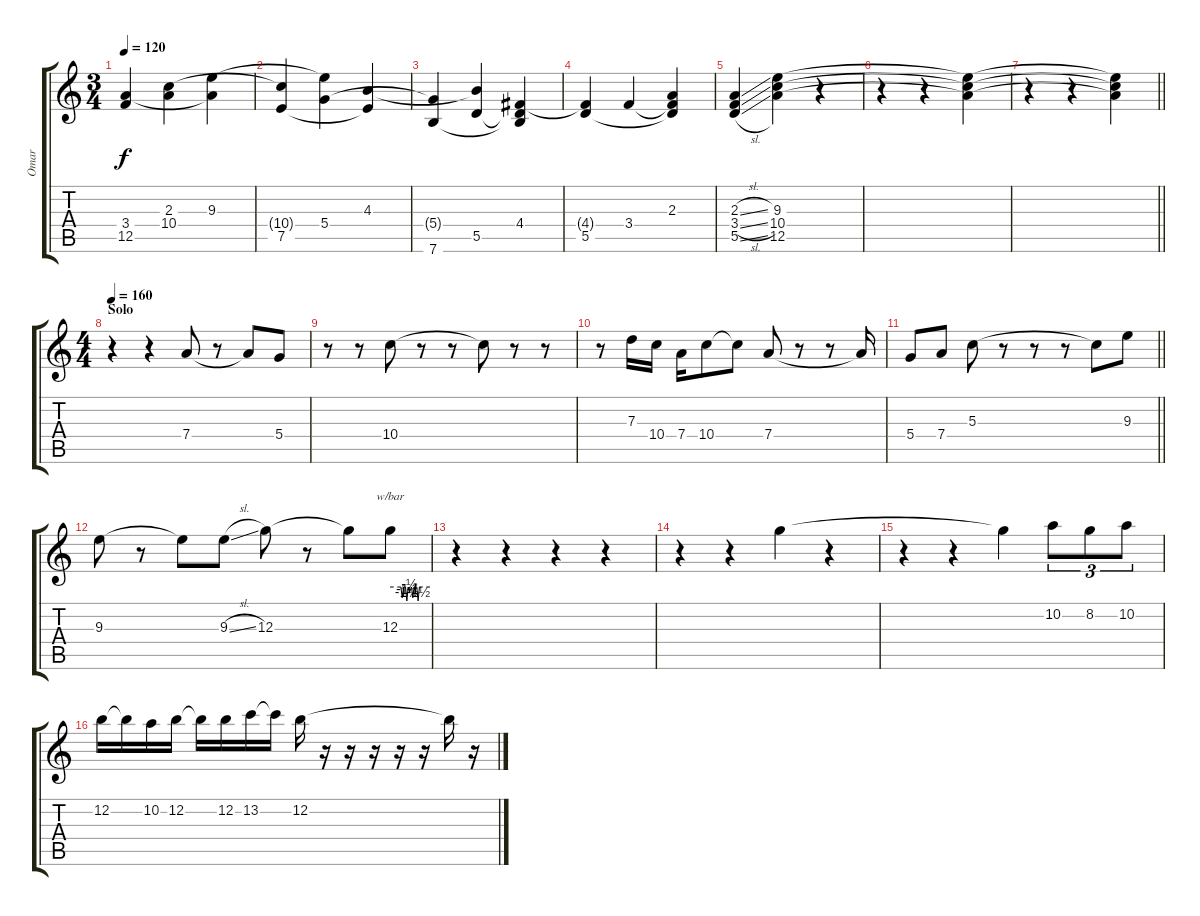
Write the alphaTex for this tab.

\track ("Omar" "Omar") {instrument overdrivenguitar}
\staff {score tabs}
\tuning (E4 B3 G3 D3 A2 E2) {hide}
\ts (3 4)
\tempo 120
\clef g2
\ks c
(3.4{t} 12.5).4{dy f} (2.3{t} 10.4).4 (9.3 12.5{t}).4 |
(10.4{t} 7.5).4 (9.3{t} 5.4).4 (4.3 7.5{t}).4 |
(5.4{t} 7.6).4 (4.3{t} 5.5).4 (4.4 5.5{t} 7.6{t}).4 |
(4.4{t} 5.5).4 3.4.4 (2.3 3.4{t} 5.5{t}).4 |
(2.3{sl} 3.4{sl} 5.5{sl}).4 (9.3 10.4 12.5).4 r.4 |
r.4 r.4 (9.3{t} 10.4{t} 12.5{t}).4 |
\barLineRight lightlight
r.4 r.4 (9.3{t} 10.4{t} 12.5{t}).4 |
\ts (4 4)
\section ("" "Solo")
\tempo 160
r.4{volume 12 instrument distortionguitar} r.4 7.4.8 r.8 7.4{t}.8 5.4.8 |
r.8 r.8 10.4.8 r.8 r.8 10.4{t}.8 r.8 r.8 |
r.8 7.3.16 10.4.16 7.4.16 10.4.8 10.4{t}.8 7.4.8 r.8 r.8 7.4{t}.16 |
\barLineRight lightlight
5.4.8 7.4.8 5.3.8 r.8 r.8 r.8 5.3{t}.8 9.3.8 |
9.3.8 r.8 9.3{t}.8 9.3{sl}.8 12.3.8 r.8 12.3{t}.8 12.3.8{tbe (custom default 0 0 16 0 18 -4 20 0 23 0 25 -6 27 0 29 -2 32 0 34 -4 36 0 40 0 42 -6 44 0 60 0)} |
r.4 r.4 r.4 r.4 |
r.4 r.4 12.3{t}.4 r.4 |
r.4 r.4 12.3{t}.4 10.2.8{tu (3 2)} 8.2.8{tu (3 2)} 10.2.8{tu (3 2)} |
12.2.16 12.2{t}.16 10.2.16 12.2.16 12.2{t}.16 12.2.16 13.2.16 13.2{t}.16 12.2.16 r.16 r.16 r.16 r.16 r.16 12.2{t}.16 r.16
